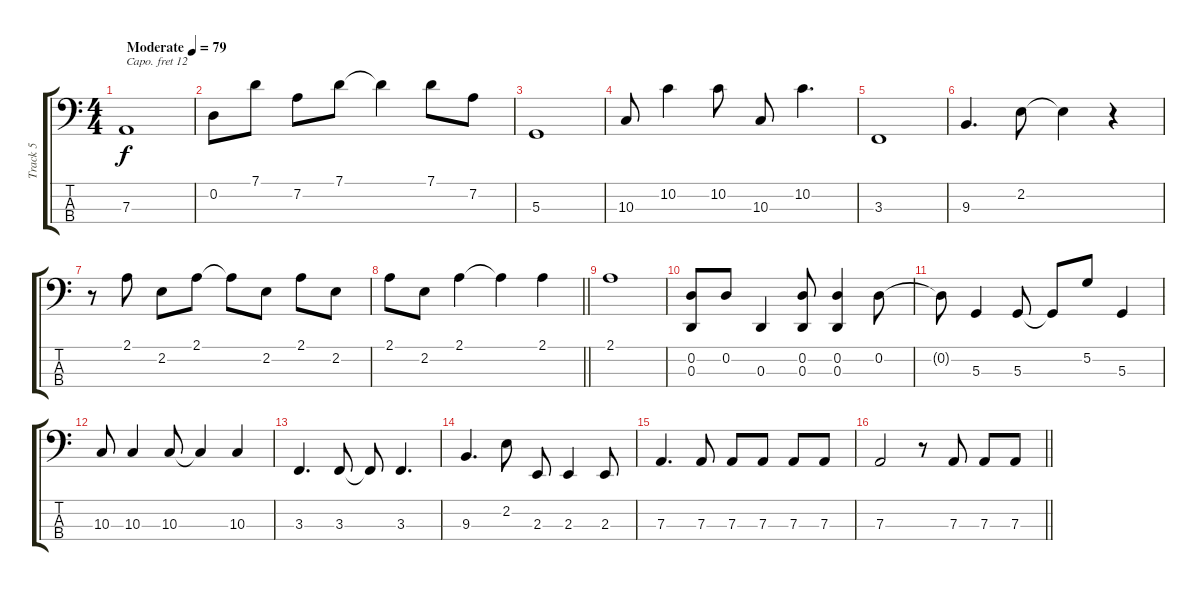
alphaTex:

\track ("Track 5" "Track 5") {instrument acousticgrandpiano}
\staff {score tabs}
\capo 12
\tuning (G2 D2 D1 D0) {hide}
\ts (4 4)
\tempo (79 "Moderate")
\clef f4
\ks c
7.3.1{dy f instrument acousticgrandpiano} |
0.2.8 7.1.8 7.2.8 7.1.8 7.1{t}.4 7.1.8 7.2.8 |
5.3.1 |
10.3.8 10.2.4 10.2.8 10.3.8 10.2.4{d} |
3.3.1 |
9.3.4{d} 2.2.8 2.2{t}.4 r.4 |
r.8 2.1.8 2.2.8 2.1.8 2.1{t}.8 2.2.8 2.1.8 2.2.8 |
\barLineRight lightlight
2.1.8 2.2.8 2.1.4 2.1{t}.4 2.1.4 |
2.1.1 |
(0.2 0.3).8 0.2.8 0.3.4 (0.2 0.3).8 (0.2 0.3).4 0.2.8 |
0.2{t}.8 5.3.4 5.3.8 5.3{t}.8 5.2.8 5.3.4 |
10.3.8 10.3.4 10.3.8 10.3{t}.4 10.3.4 |
3.3.4{d} 3.3.8 3.3{t}.8 3.3.4{d} |
9.3.4{d} 2.2.8 2.3.8 2.3.4 2.3.8 |
7.3.4{d} 7.3.8 7.3.8 7.3.8 7.3.8 7.3.8 |
\barLineRight lightlight
7.3.2 r.8 7.3.8 7.3.8 7.3.8
